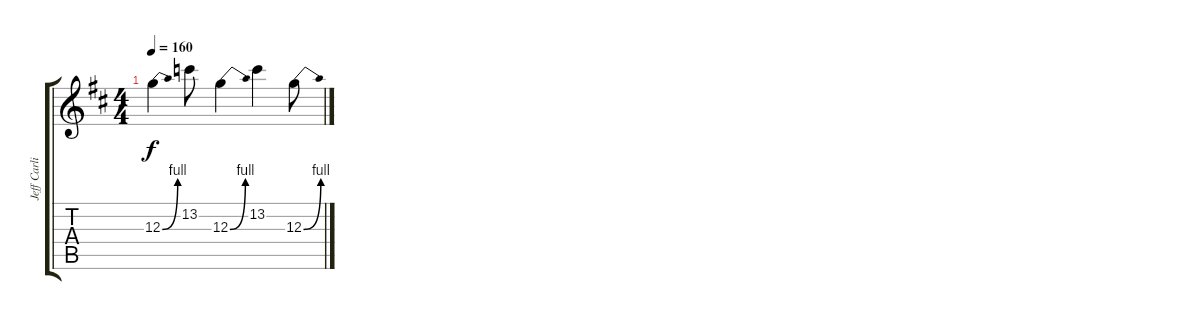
\track ("Jeff Carlisi Guitar" "Jeff Carli") {instrument overdrivenguitar}
\staff {score tabs}
\tuning (E4 B3 G3 D3 A2 D2) {hide}
\ts (4 4)
\tempo 160
\clef g2
\ks d
12.3{be (bend 0 0 60 4)}.4{dy f} 13.2.8 12.3{be (bend 0 0 60 4)}.4 13.2.4 12.3{be (bend 0 0 60 4)}.8
